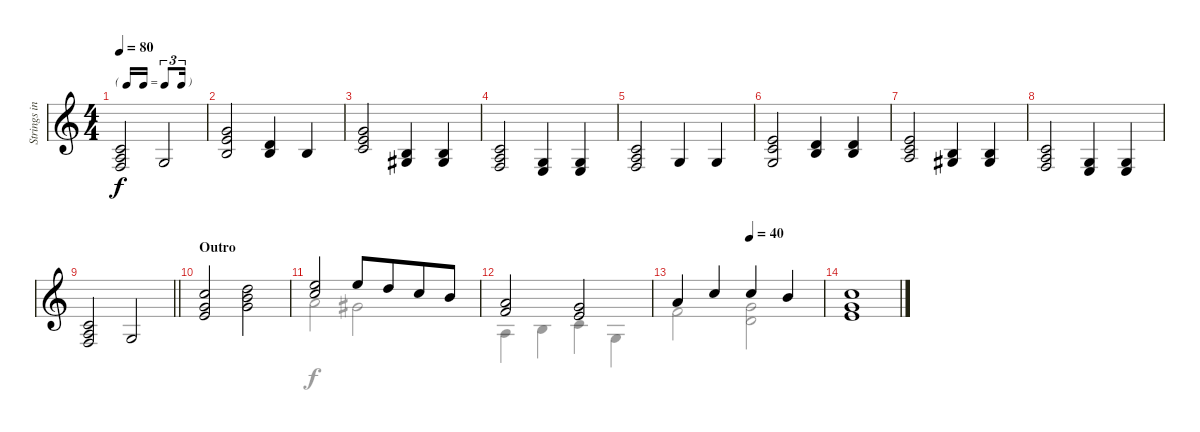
\track ("Strings in G" "Strings in") {instrument stringensemble1}
\staff {score}
\tuning (E4 B3 G3 D3 A2 E2) {hide}
\voice
\ts (4 4)
\tf triplet16th
\tempo 80
\clef g2
\ks c
(1.2 2.3 3.4).2{dy f} 0.3.2 |
(3.1 5.2 4.3).2 (3.2 4.3).4 4.3.4 |
(3.1 5.2 5.3).2 (0.2 6.4).4 (0.2 6.4).4 |
(1.2 2.3 3.4).2 (0.3 2.4).4 (0.3 2.4).4 |
(1.2 2.3 3.4).2 0.3.4 0.3.4 |
(0.1 1.2 0.3).2 (0.2 7.3).4 (0.2 7.3).4 |
(0.1 1.2 2.3).2 (0.2 1.3).4 (0.2 1.3).4 |
(1.2 2.3 3.4).2 (0.3 2.4).4 (0.3 2.4).4 |
\barLineRight lightlight
(1.2 2.3 3.4).2 0.3.2 |
\section ("" "Outro")
(8.1 8.2 9.3).2 (10.1 12.2 12.3).2 |
(12.1 13.2).2 12.1.8 10.1.8{beam merge} 8.1.8 7.1.8 |
(5.1 6.2).2 (3.1 5.2).2 |
\tempo (40 0.5)
5.1.4 8.1.4 8.1.4 7.1.4 |
(8.1 8.2 9.3).1
\voice
\clef g2
\ottava regular
\simile none
\ks c
|
|
|
|
|
|
|
|
\barLineRight lightlight
|
|
5.1.2 4.1.2 |
2.3.4 0.2.4 1.2.4 0.3.4 |
1.1.2 (3.1 3.2).2 |
